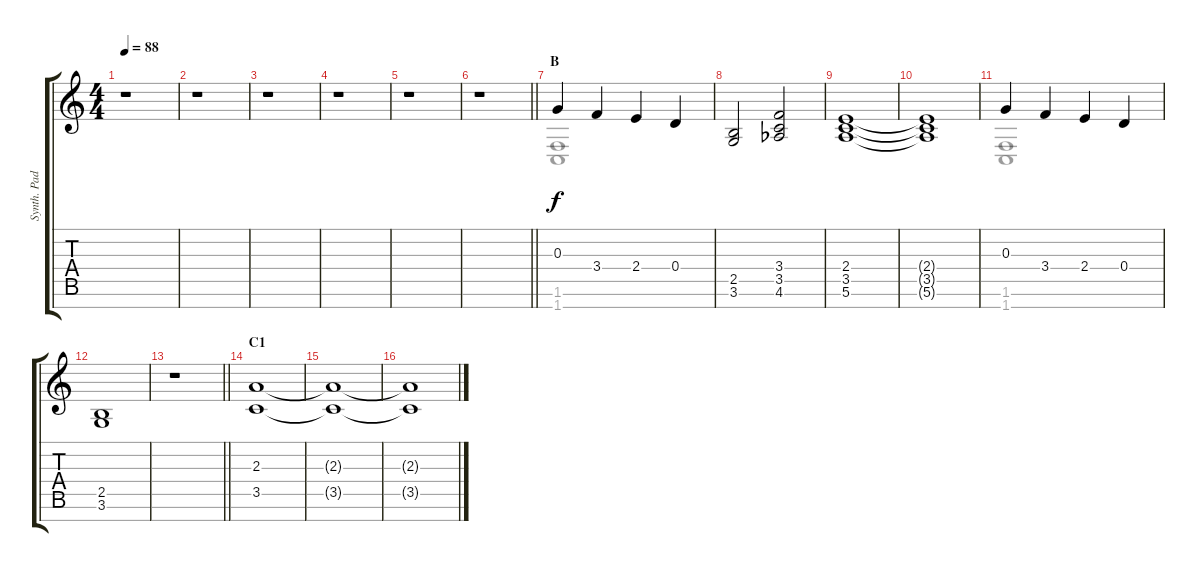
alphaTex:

\track ("Synth. Pad" "Synth. Pad") {instrument pad2warm}
\staff {score tabs}
\tuning (E5 B4 G4 D4 A3 E3 B2) {hide}
\voice
\ts (4 4)
\tempo 88
\clef g2
\ks c
r.1{dy f} |
r.1 |
r.1 |
r.1 |
r.1 |
\barLineRight lightlight
r.1 |
\section ("" "B")
0.3.4 3.4.4 2.4.4 0.4.4 |
(2.5 3.6).2 (3.4 3.5 4.6{acc b}).2 |
(2.4 3.5 5.6).1 |
(2.4{t} 3.5{t} 5.6{t}).1 |
0.3.4 3.4.4 2.4.4 0.4.4 |
(2.5 3.6).1 |
\barLineRight lightlight
r.1 |
\section ("" "C1")
(2.3 3.5).1 |
(2.3{t} 3.5{t}).1 |
(2.3{t} 3.5{t}).1
\voice
\clef g2
\ottava regular
\simile none
\ks c
|
|
|
|
|
\barLineRight lightlight
|
(1.6 1.7).1 |
|
|
|
(1.6 1.7).1 |
|
\barLineRight lightlight
|
|
|
